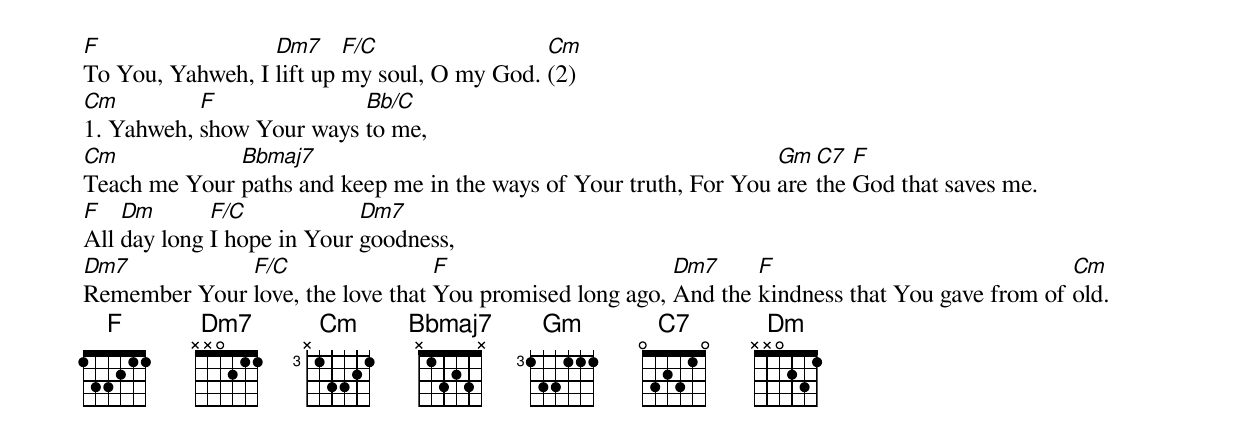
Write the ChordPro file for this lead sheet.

[F]To You, Yahweh, I [Dm7]lift up [F/C]my soul, O my God. [Cm](2)
[Cm]1. Yahweh, [F]show Your ways [Bb/C]to me,
[Cm]Teach me Your [Bbmaj7]paths and keep me in the ways of Your truth, For You [Gm]are [C7]the [F]God that saves me.
[F]All [Dm]day long [F/C]I hope in Your [Dm7]goodness,
[Dm7]Remember Your [F/C]love, the love that [F]You promised long ago, [Dm7]And the [F]kindness that You gave from of [Cm]old.
